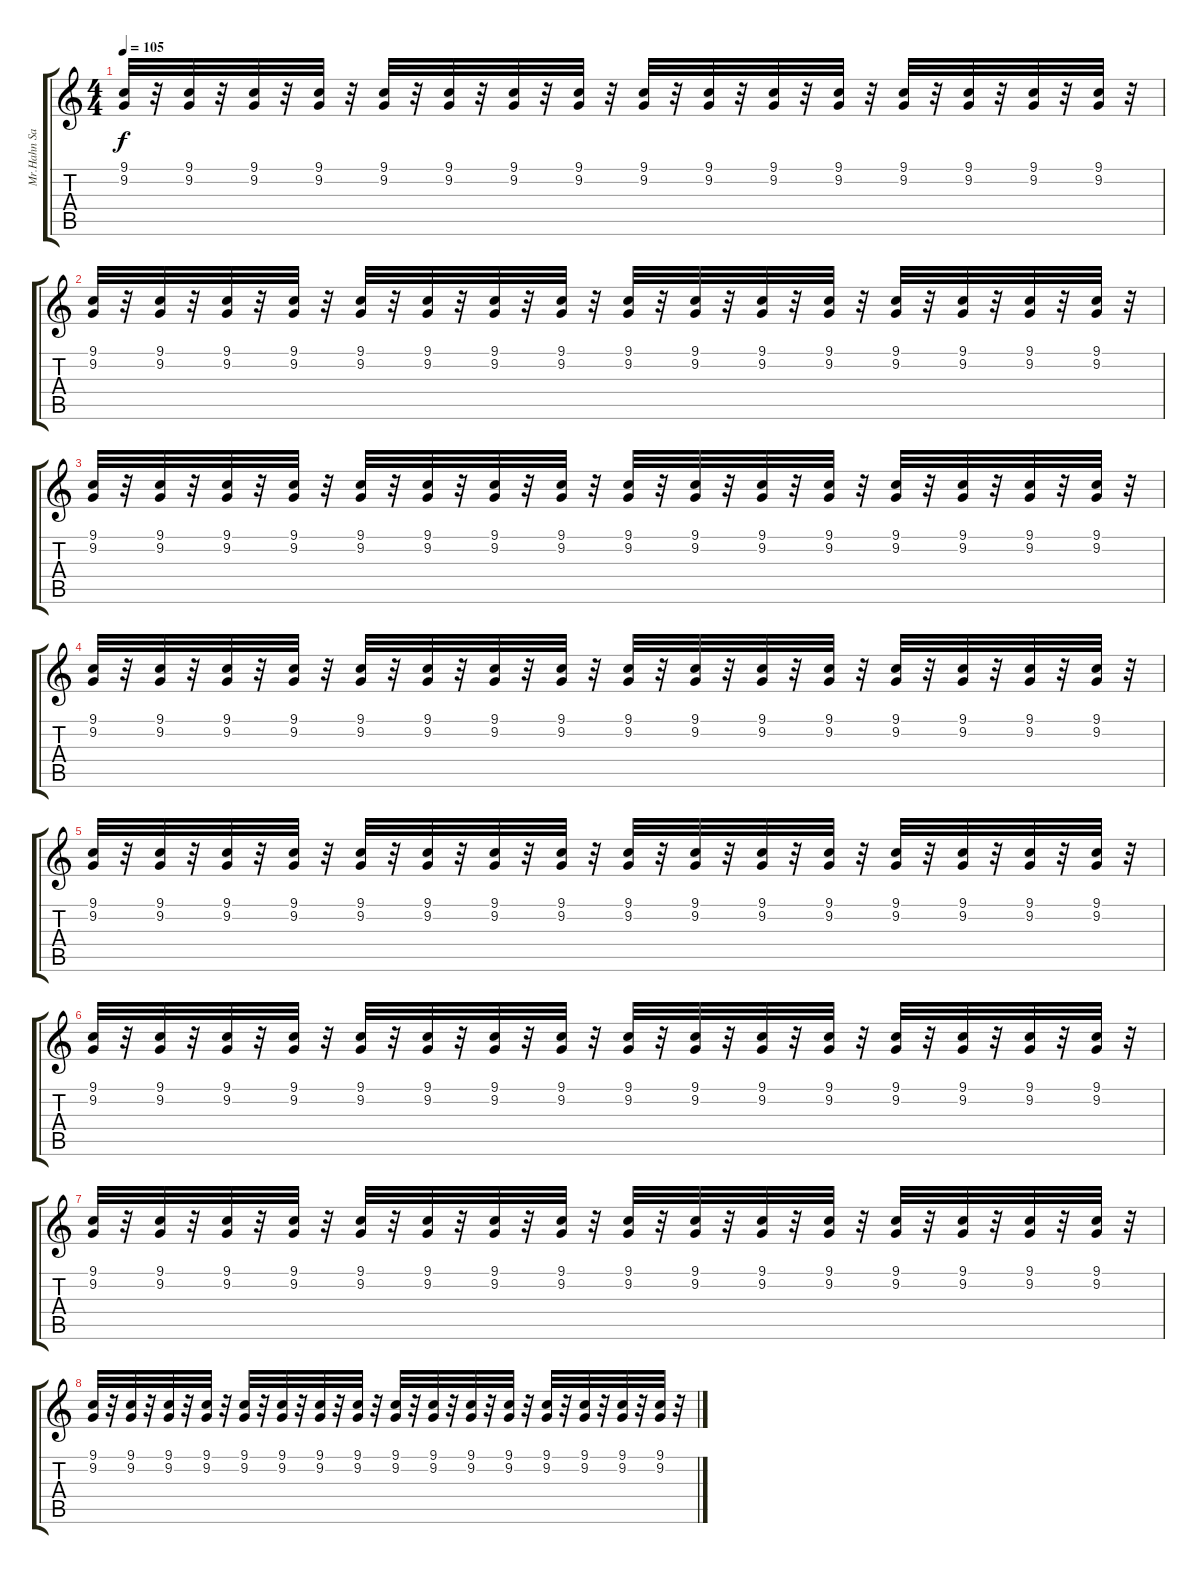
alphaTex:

\track ("Mr.Hahn Sampler1" "Mr.Hahn Sa") {instrument lead5charang}
\staff {score tabs}
\tuning (Eb4 Bb3 Gb3 Db3 Ab2 Db2) {hide}
\ts (4 4)
\tempo 105
\clef g2
\ks c
(9.1 9.2).32{dy f volume 5 instrument agogo} r.32 (9.1 9.2).32 r.32 (9.1 9.2).32 r.32 (9.1 9.2).32 r.32 (9.1 9.2).32 r.32 (9.1 9.2).32 r.32 (9.1 9.2).32 r.32 (9.1 9.2).32 r.32 (9.1 9.2).32 r.32 (9.1 9.2).32 r.32 (9.1 9.2).32 r.32 (9.1 9.2).32 r.32 (9.1 9.2).32 r.32 (9.1 9.2).32 r.32 (9.1 9.2).32 r.32 (9.1 9.2).32 r.32 |
(9.1 9.2).32{volume 5 instrument agogo} r.32 (9.1 9.2).32 r.32 (9.1 9.2).32 r.32 (9.1 9.2).32 r.32 (9.1 9.2).32 r.32 (9.1 9.2).32 r.32 (9.1 9.2).32 r.32 (9.1 9.2).32 r.32 (9.1 9.2).32 r.32 (9.1 9.2).32 r.32 (9.1 9.2).32 r.32 (9.1 9.2).32 r.32 (9.1 9.2).32 r.32 (9.1 9.2).32 r.32 (9.1 9.2).32 r.32 (9.1 9.2).32 r.32 |
(9.1 9.2).32{volume 5 instrument agogo} r.32 (9.1 9.2).32 r.32 (9.1 9.2).32 r.32 (9.1 9.2).32 r.32 (9.1 9.2).32 r.32 (9.1 9.2).32 r.32 (9.1 9.2).32 r.32 (9.1 9.2).32 r.32 (9.1 9.2).32 r.32 (9.1 9.2).32 r.32 (9.1 9.2).32 r.32 (9.1 9.2).32 r.32 (9.1 9.2).32 r.32 (9.1 9.2).32 r.32 (9.1 9.2).32 r.32 (9.1 9.2).32 r.32 |
(9.1 9.2).32{volume 5 instrument agogo} r.32 (9.1 9.2).32 r.32 (9.1 9.2).32 r.32 (9.1 9.2).32 r.32 (9.1 9.2).32 r.32 (9.1 9.2).32 r.32 (9.1 9.2).32 r.32 (9.1 9.2).32 r.32 (9.1 9.2).32 r.32 (9.1 9.2).32 r.32 (9.1 9.2).32 r.32 (9.1 9.2).32 r.32 (9.1 9.2).32 r.32 (9.1 9.2).32 r.32 (9.1 9.2).32 r.32 (9.1 9.2).32 r.32 |
(9.1 9.2).32{volume 5 instrument agogo} r.32 (9.1 9.2).32 r.32 (9.1 9.2).32 r.32 (9.1 9.2).32 r.32 (9.1 9.2).32 r.32 (9.1 9.2).32 r.32 (9.1 9.2).32 r.32 (9.1 9.2).32 r.32 (9.1 9.2).32 r.32 (9.1 9.2).32 r.32 (9.1 9.2).32 r.32 (9.1 9.2).32 r.32 (9.1 9.2).32 r.32 (9.1 9.2).32 r.32 (9.1 9.2).32 r.32 (9.1 9.2).32 r.32 |
(9.1 9.2).32{volume 5 instrument agogo} r.32 (9.1 9.2).32 r.32 (9.1 9.2).32 r.32 (9.1 9.2).32 r.32 (9.1 9.2).32 r.32 (9.1 9.2).32 r.32 (9.1 9.2).32 r.32 (9.1 9.2).32 r.32 (9.1 9.2).32 r.32 (9.1 9.2).32 r.32 (9.1 9.2).32 r.32 (9.1 9.2).32 r.32 (9.1 9.2).32 r.32 (9.1 9.2).32 r.32 (9.1 9.2).32 r.32 (9.1 9.2).32 r.32 |
(9.1 9.2).32{volume 5 instrument agogo} r.32 (9.1 9.2).32 r.32 (9.1 9.2).32 r.32 (9.1 9.2).32 r.32 (9.1 9.2).32 r.32 (9.1 9.2).32 r.32 (9.1 9.2).32 r.32 (9.1 9.2).32 r.32 (9.1 9.2).32 r.32 (9.1 9.2).32 r.32 (9.1 9.2).32 r.32 (9.1 9.2).32 r.32 (9.1 9.2).32 r.32 (9.1 9.2).32 r.32 (9.1 9.2).32 r.32 (9.1 9.2).32 r.32 |
(9.1 9.2).32{volume 5 instrument agogo} r.32 (9.1 9.2).32 r.32 (9.1 9.2).32 r.32 (9.1 9.2).32 r.32 (9.1 9.2).32 r.32 (9.1 9.2).32 r.32 (9.1 9.2).32 r.32 (9.1 9.2).32 r.32 (9.1 9.2).32 r.32 (9.1 9.2).32 r.32 (9.1 9.2).32 r.32 (9.1 9.2).32 r.32 (9.1 9.2).32 r.32 (9.1 9.2).32 r.32 (9.1 9.2).32 r.32 (9.1 9.2).32 r.32
